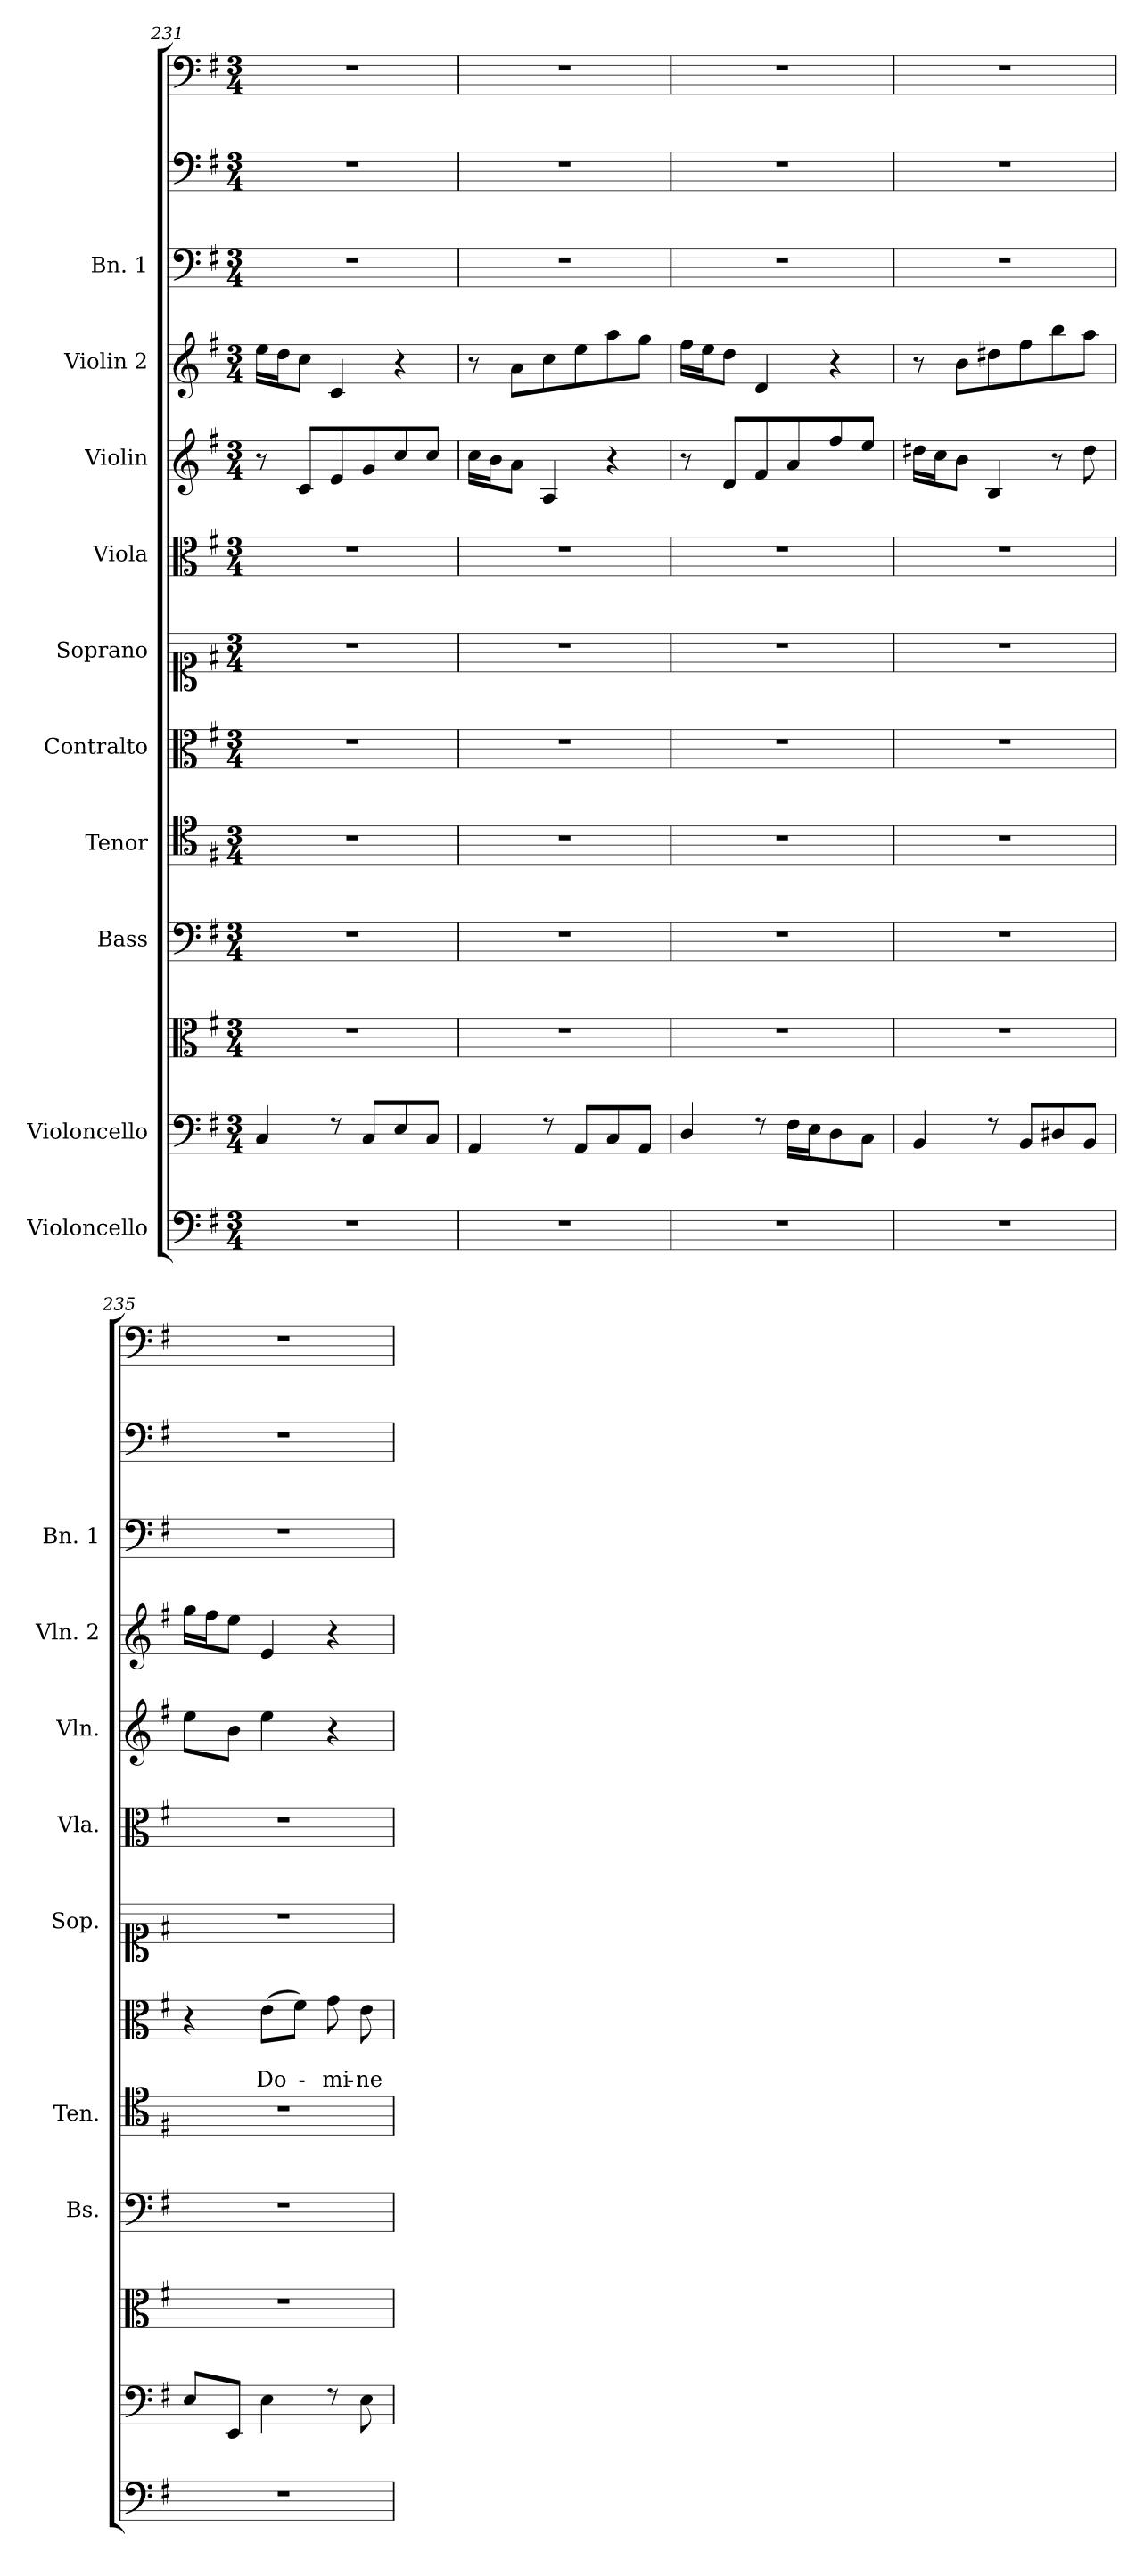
**kern	**kern	**kern	**kern	**kern	**kern	**text	**text	**kern	**kern	**kern	**kern	**kern	**kern	**kern
*part13	*part12	*part11	*part10	*part9	*part8	*part8	*part8	*part7	*part6	*part5	*part4	*part3	*part2	*part1
*staff13	*staff12	*staff11	*staff10	*staff9	*staff8	*staff8	*staff8	*staff7	*staff6	*staff5	*staff4	*staff3	*staff2	*staff1
*I"Violoncello	*I"Violoncello	*	*I"Bass	*I"Tenor	*I"Contralto	*	*	*I"Soprano	*I"Viola	*I"Violin	*I"Violin 2	*I"Bn. 1	*	*
*	*	*	*I'Bs.	*I'Ten.	*	*	*	*I'Sop.	*I'Vla.	*I'Vln.	*I'Vln. 2	*I'Bn. 1	*	*
*clefF4	*clefF4	*clefC3	*clefF4	*clefC4	*clefC3	*	*	*clefC1	*clefC3	*clefG2	*clefG2	*clefF4	*clefF4	*clefF4
*	*	*	*	*ITrd7c12	*	*	*	*	*	*	*	*	*	*
*k[f#]	*k[f#]	*k[f#]	*k[f#]	*k[f#]	*k[f#]	*	*	*k[f#]	*k[f#]	*k[f#]	*k[f#]	*k[f#]	*k[f#]	*k[f#]
*G:	*G:	*G:	*G:	*G:	*G:	*	*	*G:	*G:	*G:	*G:	*G:	*G:	*G:
*M3/4	*M3/4	*M3/4	*M3/4	*M3/4	*M3/4	*	*	*M3/4	*M3/4	*M3/4	*M3/4	*M3/4	*M3/4	*M3/4
=231	=231	=231	=231	=231	=231	=231	=231	=231	=231	=231	=231	=231	=231	=231
*	*^	*	*	*	*	*	*	*	*	*	*	*	*	*
!	!	!	!	!LO:N:vis=1	!LO:N:vis=1	!LO:N:vis=1	!	!	!LO:N:vis=1	!LO:N:vis=1	!	!	!LO:N:vis=1	!	!
2.r	4C/	2.ryy	2.r	2.r	2.r	2.r	.	.	2.r	2.r	8r	16ee\LL	2.r	2.r	2.r
.	.	.	.	.	.	.	.	.	.	.	.	16dd\J	.	.	.
.	.	.	.	.	.	.	.	.	.	.	8c/L	8cc\J	.	.	.
.	8r	.	.	.	.	.	.	.	.	.	8e/	4c/	.	.	.
.	8C/L	.	.	.	.	.	.	.	.	.	8g/	.	.	.	.
.	8E/	.	.	.	.	.	.	.	.	.	8cc/	4r	.	.	.
.	8C/J	.	.	.	.	.	.	.	.	.	8cc/J	.	.	.	.
=232	=232	=232	=232	=232	=232	=232	=232	=232	=232	=232	=232	=232	=232	=232	=232
!	!	!	!	!LO:N:vis=1	!LO:N:vis=1	!LO:N:vis=1	!	!	!LO:N:vis=1	!LO:N:vis=1	!	!	!LO:N:vis=1	!	!
2.r	4AA/	2.ryy	2.r	2.r	2.r	2.r	.	.	2.r	2.r	16cc\LL	8r	2.r	2.r	2.r
.	.	.	.	.	.	.	.	.	.	.	16b\J	.	.	.	.
.	.	.	.	.	.	.	.	.	.	.	8a\J	8a\L	.	.	.
.	8r	.	.	.	.	.	.	.	.	.	4A/	8cc\	.	.	.
.	8AA/L	.	.	.	.	.	.	.	.	.	.	8ee\	.	.	.
.	8C/	.	.	.	.	.	.	.	.	.	4r	8aa\	.	.	.
.	8AA/J	.	.	.	.	.	.	.	.	.	.	8gg\J	.	.	.
=233	=233	=233	=233	=233	=233	=233	=233	=233	=233	=233	=233	=233	=233	=233	=233
!	!	!	!	!LO:N:vis=1	!LO:N:vis=1	!LO:N:vis=1	!	!	!LO:N:vis=1	!LO:N:vis=1	!	!	!LO:N:vis=1	!	!
2.r	4D/	2.ryy	2.r	2.r	2.r	2.r	.	.	2.r	2.r	8r	16ff#\LL	2.r	2.r	2.r
.	.	.	.	.	.	.	.	.	.	.	.	16ee\J	.	.	.
.	.	.	.	.	.	.	.	.	.	.	8d/L	8dd\J	.	.	.
.	8r	.	.	.	.	.	.	.	.	.	8f#/	4d/	.	.	.
.	16F#\LL	.	.	.	.	.	.	.	.	.	8a/	.	.	.	.
.	16E\J	.	.	.	.	.	.	.	.	.	.	.	.	.	.
.	8D\	.	.	.	.	.	.	.	.	.	8ff#/	4r	.	.	.
.	8C\J	.	.	.	.	.	.	.	.	.	8ee/J	.	.	.	.
=234	=234	=234	=234	=234	=234	=234	=234	=234	=234	=234	=234	=234	=234	=234	=234
!	!	!	!	!LO:N:vis=1	!LO:N:vis=1	!LO:N:vis=1	!	!	!LO:N:vis=1	!LO:N:vis=1	!	!	!LO:N:vis=1	!	!
2.r	4BB/	2.ryy	2.r	2.r	2.r	2.r	.	.	2.r	2.r	16dd#X\LL	8r	2.r	2.r	2.r
.	.	.	.	.	.	.	.	.	.	.	16cc\J	.	.	.	.
.	.	.	.	.	.	.	.	.	.	.	8b\J	8b\L	.	.	.
.	8r	.	.	.	.	.	.	.	.	.	4B/	8dd#X\	.	.	.
.	8BB/L	.	.	.	.	.	.	.	.	.	.	8ff#\	.	.	.
.	8D#X/	.	.	.	.	.	.	.	.	.	8r	8bb\	.	.	.
.	8BB/J	.	.	.	.	.	.	.	.	.	8dd#\	8aa\J	.	.	.
=235	=235	=235	=235	=235	=235	=235	=235	=235	=235	=235	=235	=235	=235	=235	=235
!	!	!	!	!LO:N:vis=1	!LO:N:vis=1	!	!	!	!	!LO:N:vis=1	!	!	!LO:N:vis=1	!	!
2.r	8E/L	2.ryy	2.r	2.r	2.r	4r	.	.	2.r	2.r	8ee\L	16gg\LL	2.r	2.r	2.r
.	.	.	.	.	.	.	.	.	.	.	.	16ff#\J	.	.	.
.	8EE/J	.	.	.	.	.	.	.	.	.	8b\J	8ee\J	.	.	.
!	!	!	!	!	!	!	!	!LO:LY:b	!	!	!	!	!	!	!
.	4E\	.	.	.	.	(>8e\L	.	Do-	.	.	4ee\	4e/	.	.	.
.	.	.	.	.	.	8f#\J)	.	.	.	.	.	.	.	.	.
!	!	!	!	!	!	!	!	!LO:LY:b	!	!	!	!	!	!	!
.	8r	.	.	.	.	8g\	.	-mi-	.	.	4r	4r	.	.	.
!	!	!	!	!	!	!	!	!LO:LY:b	!	!	!	!	!	!	!
.	8E\	.	.	.	.	8e\	.	-ne	.	.	.	.	.	.	.
*	*v	*v	*	*	*	*	*	*	*	*	*	*	*	*	*
=	=	=	=	=	=	=	=	=	=	=	=	=	=	=
*-	*-	*-	*-	*-	*-	*-	*-	*-	*-	*-	*-	*-	*-	*-
